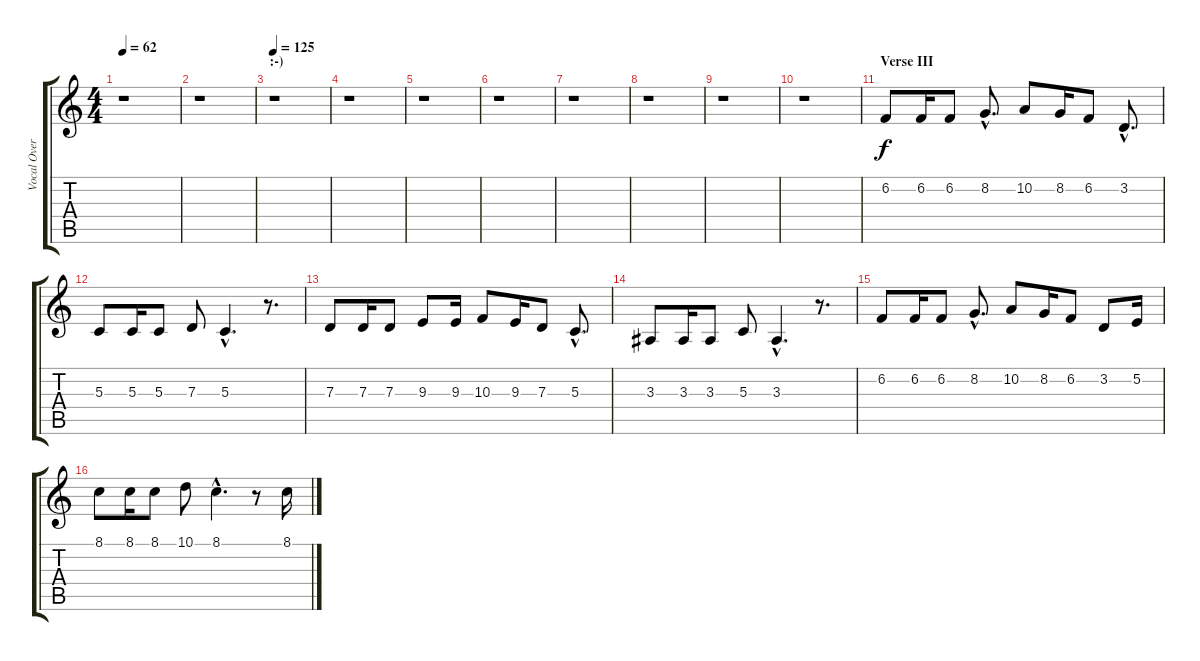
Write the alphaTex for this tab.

\track ("Vocal Overdub" "Vocal Over") {instrument stringensemble1}
\staff {score tabs}
\tuning (E4 B3 G3 D3 A2 E2) {hide}
\ts (4 4)
\tempo 62
\clef g2
\ks c
r.1{dy f} |
r.1 |
\section ("" ":-)")
\tempo 125
r.1 |
r.1 |
r.1{volume 14} |
r.1 |
r.1 |
r.1 |
r.1 |
r.1 |
\section ("" "Verse III")
6.2.8 6.2.16 6.2.8 8.2{hac}.8{d} 10.2.8 8.2.16 6.2.8 3.2{hac}.8{d} |
5.3.8 5.3.16 5.3.8 7.3.8 5.3{hac}.4{d} r.8{d} |
7.3.8 7.3.16 7.3.8 9.3.8 9.3.16 10.3.8 9.3.16 7.3.8 5.3{hac}.8{d} |
3.3.8 3.3.16 3.3.8 5.3.8 3.3{hac}.4{d} r.8{d} |
6.2.8 6.2.16 6.2.8 8.2{hac}.8{d} 10.2.8 8.2.16 6.2.8 3.2.8 5.2.16 |
8.1.8 8.1.16 8.1.8 10.1.8 8.1{hac}.4{d} r.8 8.1.16
